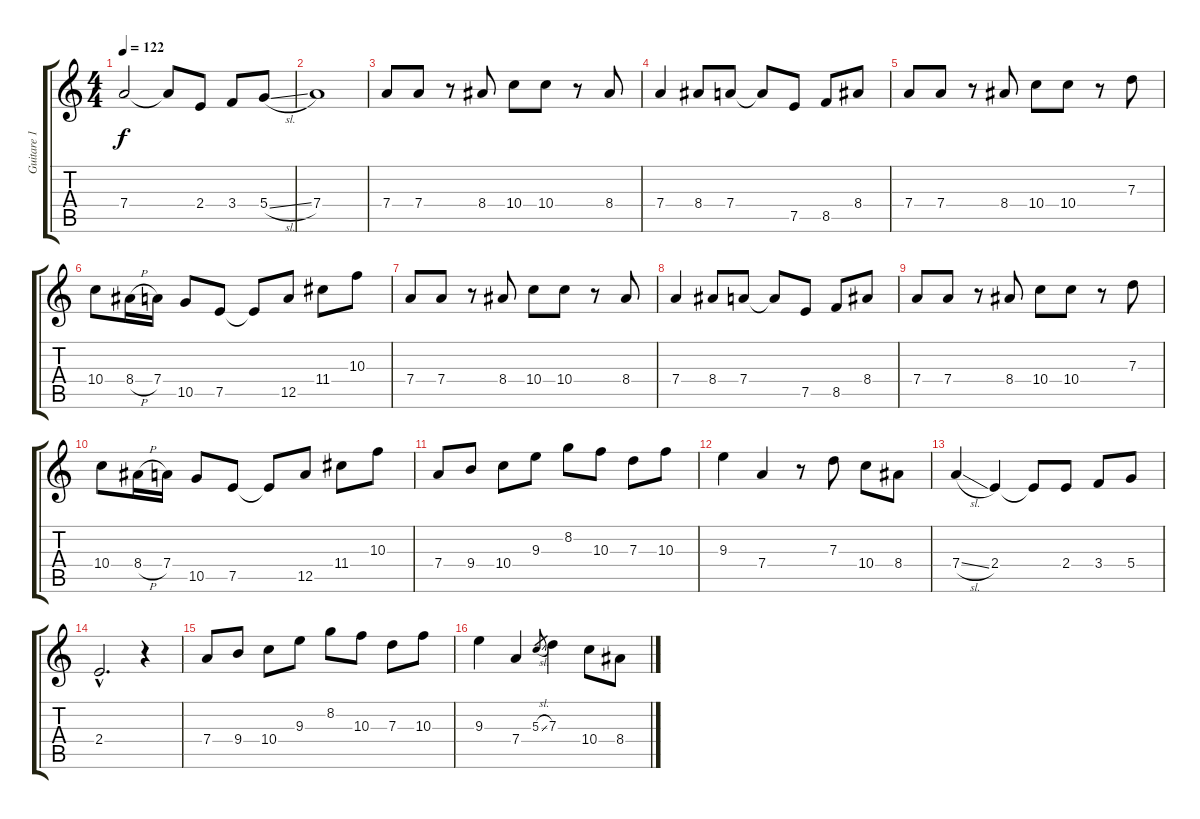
\track ("Guitare 1" "Guitare 1") {instrument distortionguitar}
\staff {score tabs}
\tuning (E4 B3 G3 D3 A2 E2) {hide}
\ts (4 4)
\tempo 122
\clef g2
\ks c
7.4.2{dy f} 7.4{t}.8 2.4.8 3.4.8 5.4{sl}.8 |
7.4.1 |
7.4.8 7.4.8 r.8 8.4.8 10.4.8 10.4.8 r.8 8.4.8 |
7.4.4 8.4.8 7.4.8 7.4{t}.8 7.5.8 8.5.8 8.4.8 |
7.4.8 7.4.8 r.8 8.4.8 10.4.8 10.4.8 r.8 7.3.8 |
10.4.8 8.4{h}.16 7.4.16 10.5.8 7.5.8 7.5{t}.8 12.5.8 11.4.8 10.3.8 |
7.4.8 7.4.8 r.8 8.4.8 10.4.8 10.4.8 r.8 8.4.8 |
7.4.4 8.4.8 7.4.8 7.4{t}.8 7.5.8 8.5.8 8.4.8 |
7.4.8 7.4.8 r.8 8.4.8 10.4.8 10.4.8 r.8 7.3.8 |
10.4.8 8.4{h}.16 7.4.16 10.5.8 7.5.8 7.5{t}.8 12.5.8 11.4.8 10.3.8 |
7.4.8 9.4.8 10.4.8 9.3.8 8.2.8 10.3.8 7.3.8 10.3.8 |
9.3.4 7.4.4 r.8 7.3.8 10.4.8 8.4.8 |
7.4{sl}.4 2.4.4 2.4{t}.8 2.4.8 3.4.8 5.4.8 |
2.4{hac}.2{d} r.4 |
7.4.8 9.4.8 10.4.8 9.3.8 8.2.8 10.3.8 7.3.8 10.3.8 |
9.3.4 7.4.4 5.3{sl}.8{gr} 7.3.4 10.4.8 8.4.8
